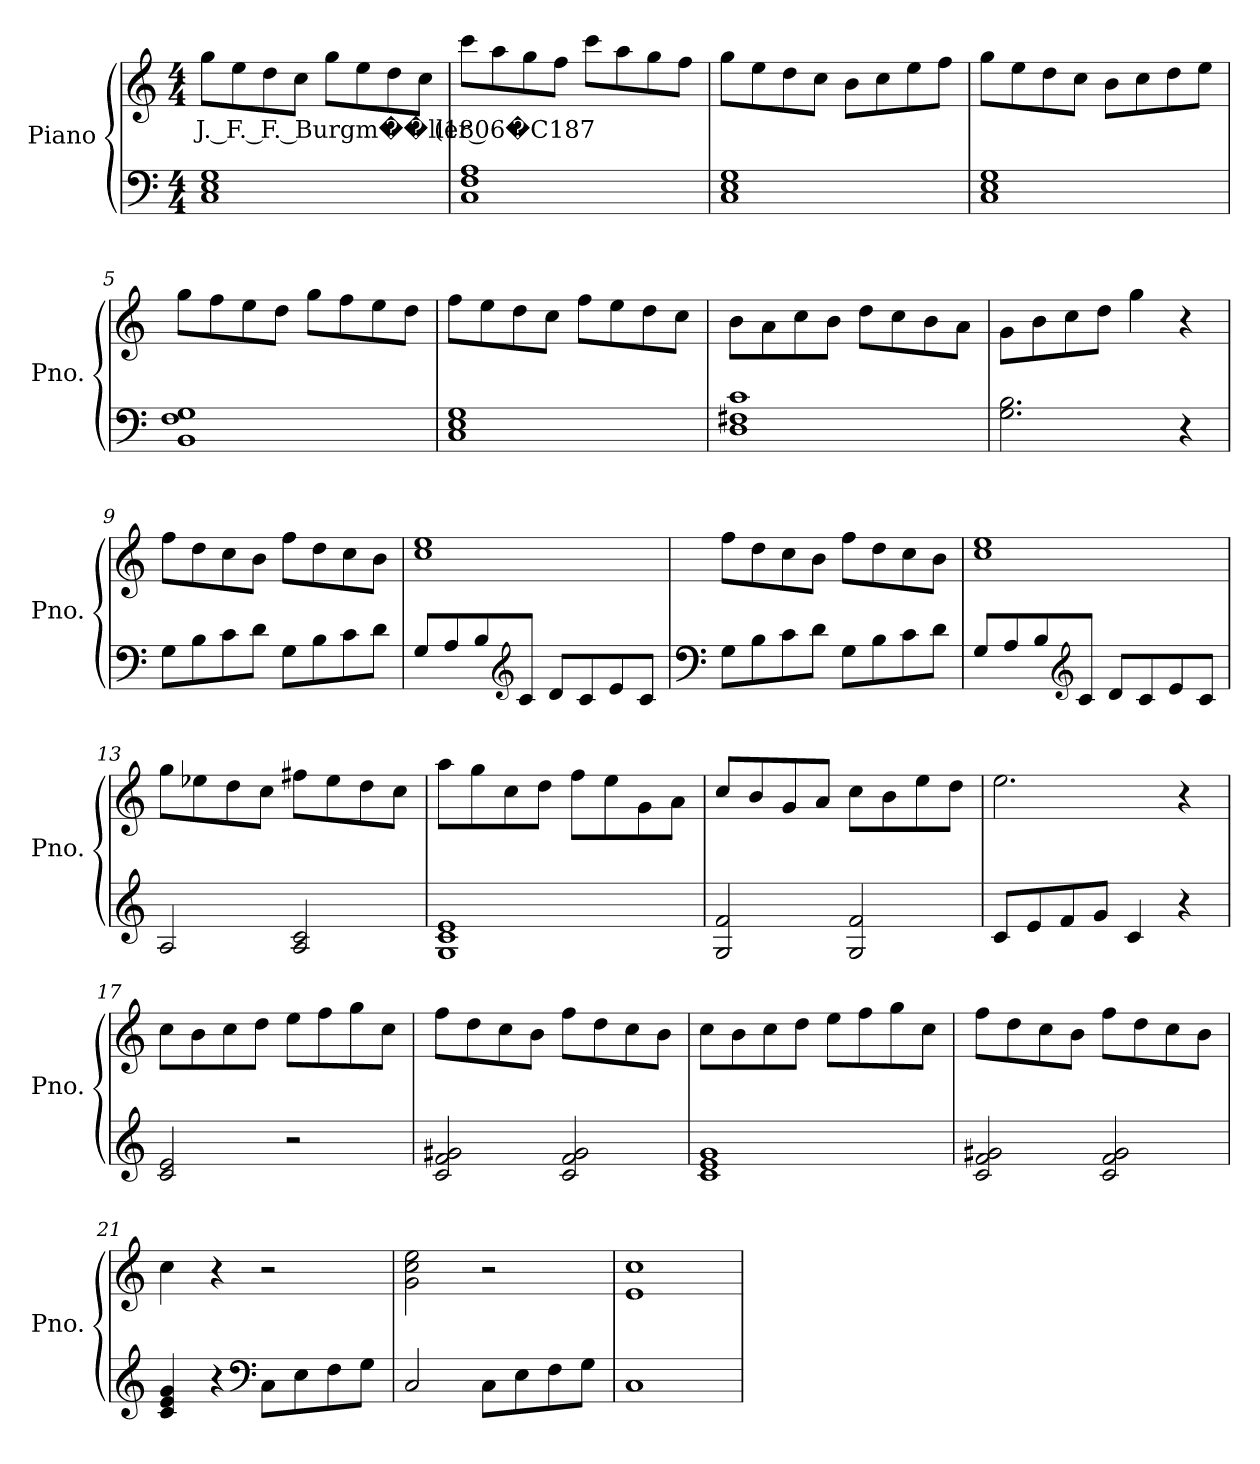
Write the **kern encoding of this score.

**kern	**kern	**text
*part2	*part1	*part1
*staff2	*staff1	*staff1
*I"Piano	*I"Piano	*
*I'Pno.	*I'Pno.	*
*clefF4	*clefG2	*
*k[]	*k[]	*
*M4/4	*M4/4	*
*MM152	*MM152	*
=1	=1	=1
!	!	!LO:LY:b
1C 1E 1G	8gg\L	J. F. F. Burgm��ller (1806�C187
.	8ee\	.
.	8dd\	.
.	8cc\J	.
.	8gg\L	.
.	8ee\	.
.	8dd\	.
.	8cc\J	.
=2	=2	=2
1C 1F 1A	8ccc\L	.
.	8aa\	.
.	8gg\	.
.	8ff\J	.
.	8ccc\L	.
.	8aa\	.
.	8gg\	.
.	8ff\J	.
=3	=3	=3
1C 1E 1G	8gg\L	.
.	8ee\	.
.	8dd\	.
.	8cc\J	.
.	8b\L	.
.	8cc\	.
.	8ee\	.
.	8ff\J	.
!!LO:LB:g=z
=4	=4	=4
1C 1E 1G	8gg\L	.
.	8ee\	.
.	8dd\	.
.	8cc\J	.
.	8b\L	.
.	8cc\	.
.	8dd\	.
.	8ee\J	.
=5	=5	=5
1BB 1F 1G	8gg\L	.
.	8ff\	.
.	8ee\	.
.	8dd\J	.
.	8gg\L	.
.	8ff\	.
.	8ee\	.
.	8dd\J	.
=6	=6	=6
1C 1E 1G	8ff\L	.
.	8ee\	.
.	8dd\	.
.	8cc\J	.
.	8ff\L	.
.	8ee\	.
.	8dd\	.
.	8cc\J	.
=7	=7	=7
1D 1F#X 1c	8b\L	.
.	8a\	.
.	8cc\	.
.	8b\J	.
.	8dd\L	.
.	8cc\	.
.	8b\	.
.	8a\J	.
=8	=8	=8
2.G\ 2.B\	8g\L	.
.	8b\	.
.	8cc\	.
.	8dd\J	.
.	4gg\	.
4r	4r	.
!!LO:LB:g=z
=9	=9	=9
8G\L	8ff\L	.
8B\	8dd\	.
8c\	8cc\	.
8d\J	8b\J	.
8G\L	8ff\L	.
8B\	8dd\	.
8c\	8cc\	.
8d\J	8b\J	.
=10	=10	=10
8G/L	1cc 1ee	.
8A/	.	.
8B/	.	.
*clefG2	*	*
8c/J	.	.
8d/L	.	.
8c/	.	.
8e/	.	.
8c/J	.	.
=11	=11	=11
*clefF4	*	*
8G\L	8ff\L	.
8B\	8dd\	.
8c\	8cc\	.
8d\J	8b\J	.
8G\L	8ff\L	.
8B\	8dd\	.
8c\	8cc\	.
8d\J	8b\J	.
=12	=12	=12
8G/L	1cc 1ee	.
8A/	.	.
8B/	.	.
*clefG2	*	*
8c/J	.	.
8d/L	.	.
8c/	.	.
8e/	.	.
8c/J	.	.
!!LO:LB:g=z
=13	=13	=13
2A/	8gg\L	.
.	8ee-X\	.
.	8dd\	.
.	8cc\J	.
2A/ 2c/	8ff#X\L	.
.	8ee-\	.
.	8dd\	.
.	8cc\J	.
=14	=14	=14
1G 1c 1e	8aa\L	.
.	8gg\	.
.	8cc\	.
.	8dd\J	.
.	8ff\L	.
.	8ee\	.
.	8g\	.
.	8a\J	.
=15	=15	=15
2G/ 2f/	8cc/L	.
.	8b/	.
.	8g/	.
.	8a/J	.
2G/ 2f/	8cc\L	.
.	8b\	.
.	8ee\	.
.	8dd\J	.
=16	=16	=16
8c/L	2.ee\	.
8e/	.	.
8f/	.	.
8g/J	.	.
4c/	.	.
4r	4r	.
=17	=17	=17
2c/ 2e/	8cc\L	.
.	8b\	.
.	8cc\	.
.	8dd\J	.
2r	8ee\L	.
.	8ff\	.
.	8gg\	.
.	8cc\J	.
!!LO:LB:g=z
=18	=18	=18
2c/ 2f/ 2g#X/	8ff\L	.
.	8dd\	.
.	8cc\	.
.	8b\J	.
2c/ 2f/ 2g#/	8ff\L	.
.	8dd\	.
.	8cc\	.
.	8b\J	.
=19	=19	=19
1c 1e 1g	8cc\L	.
.	8b\	.
.	8cc\	.
.	8dd\J	.
.	8ee\L	.
.	8ff\	.
.	8gg\	.
.	8cc\J	.
=20	=20	=20
2c/ 2f/ 2g#X/	8ff\L	.
.	8dd\	.
.	8cc\	.
.	8b\J	.
2c/ 2f/ 2g#/	8ff\L	.
.	8dd\	.
.	8cc\	.
.	8b\J	.
=21	=21	=21
4c/ 4e/ 4g/	4cc\	.
4r	4r	.
*clefF4	*	*
8C\L	2r	.
8E\	.	.
8F\	.	.
8G\J	.	.
=22	=22	=22
2C/	2g\ 2cc\ 2ee\	.
8C\L	2r	.
8E\	.	.
8F\	.	.
8G\J	.	.
=23	=23	=23
1C	1e 1cc	.
=	=	=
*-	*-	*-
